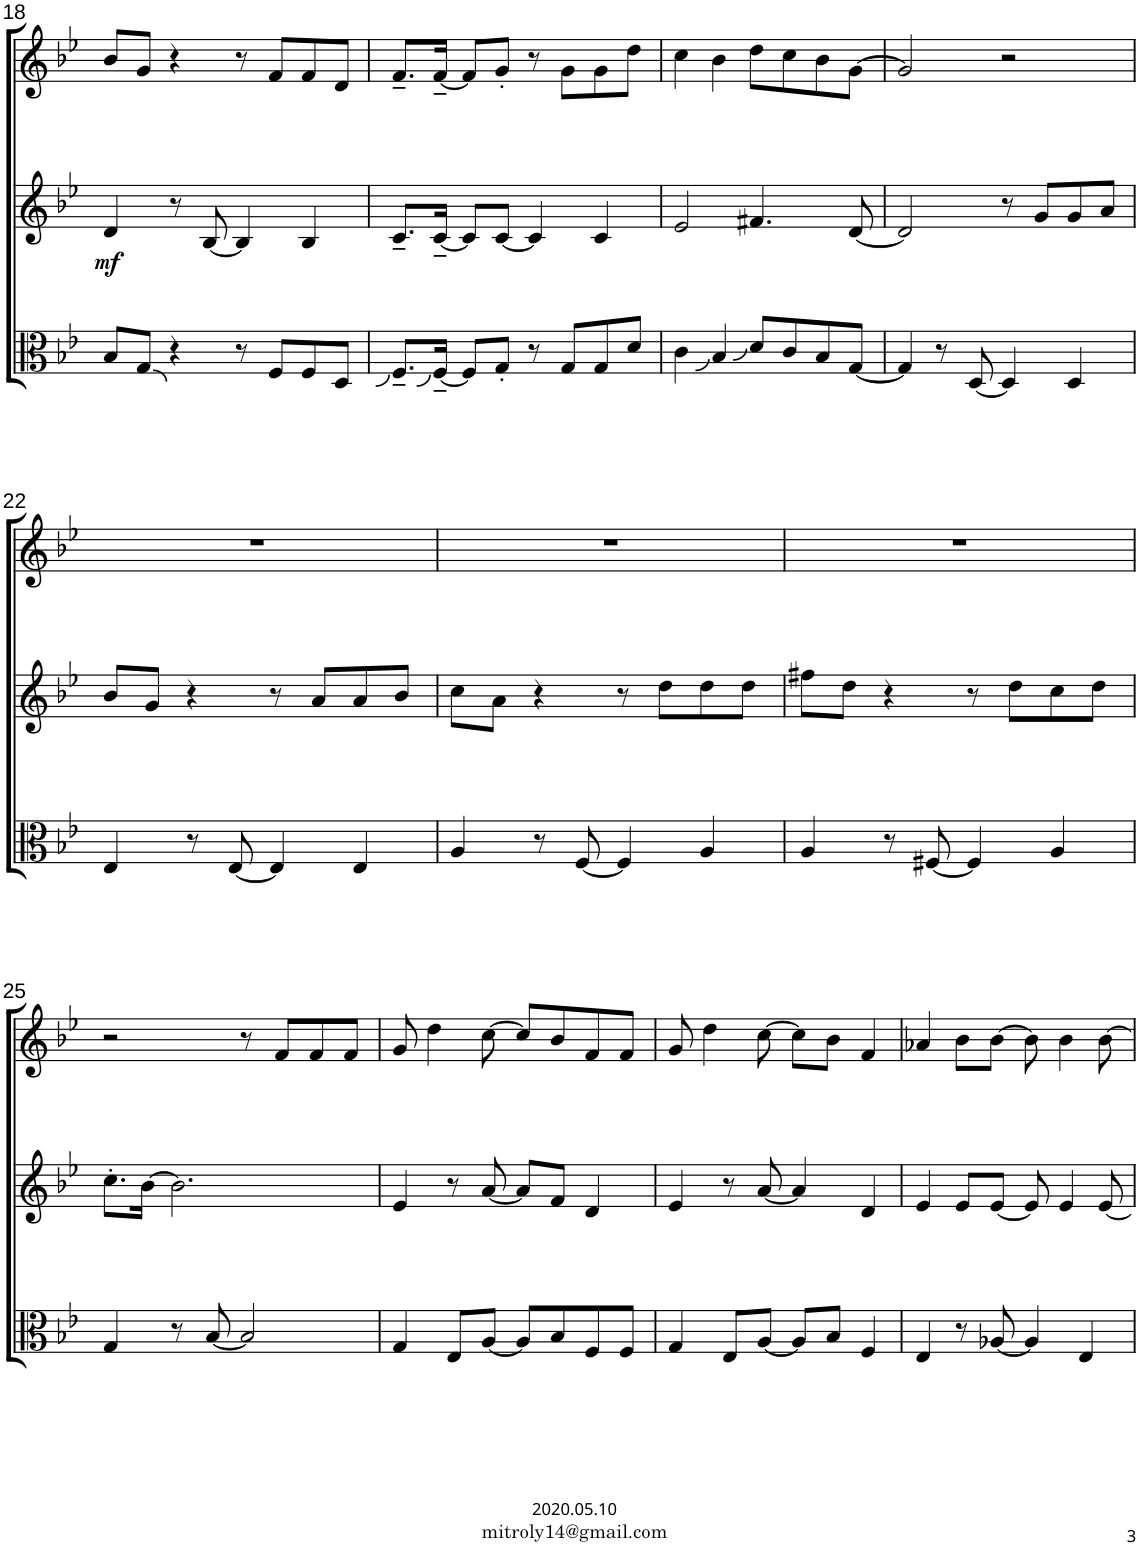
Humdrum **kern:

**kern	**kern	**kern	**dynam	**kern	**dynam	**kern
*part5	*part4	*part3	*part3	*part2	*part2	*part1
*staff5	*staff4	*staff3	*staff3	*staff2	*staff2	*staff1
*I"Tuba	*I"Alto	*I"Alto	*	*I"Violon 2	*	*I"Violon 1
*I'Tba.	*	*I'Alt.	*	*I'Vln	*	*I'Vln
!!LO:PB:g=z
*clefF4	*clefC3	*clefC3	*	*clefG2	*	*clefG2
*k[b-e-]	*k[b-e-]	*k[b-e-]	*	*k[b-e-]	*	*k[b-e-]
*M4/4	*M4/4	*M4/4	*	*M4/4	*	*M4/4
=18	=18	=18	=18	=18	=18	=18
!	!	!	!LO:DY:b	!	!LO:DY:b	!
4GG	8B-/L	4B-	mf	4d/	mf	8b-/L
.	8G/J	.	.	.	.	8g/J
8r	4r	8r	.	8r	.	4r
[8D	.	[8G	.	[8B-/	.	.
4D]	8r	4G]	.	4B-/]	.	8r
.	8F/L	.	.	.	.	8f/L
4DD	8F/	4G	.	4B-/	.	8f/
.	8D/J	.	.	.	.	8d/J
=19	=19	=19	=19	=19	=19	=19
4CC	8.F~/L	8.F~/L	.	8.c~/L	.	8.f~/L
.	[16F~/Jk	[16F~/Jk	.	[16c~/Jk	.	[16f~/Jk
8r	8F/L]	8F/L]	.	8c/L]	.	8f/L]
[8C	8G'/J	[8G/J	.	[8c/J	.	8g'/J
4C]	8r	4G]	.	4c/]	.	8r
.	8G/L	.	.	.	.	8g\L
4GG	8G/	4G	.	4c/	.	8g\
.	8d/J	.	.	.	.	8dd\J
=20	=20	=20	=20	=20	=20	=20
2EE-	4c\	2G	.	2e-/	.	4cc\
.	4B-/	.	.	.	.	4b-\
4DD	8d/L	4.A	.	4.f#X/	.	8dd\L
.	8c/	.	.	.	.	8cc\
8FF#X/L	8B-/	.	.	.	.	8b-\
[8GG/J	[8G/J	[8B-	.	[8d/	.	[8g\J
=21	=21	=21	=21	=21	=21	=21
4GG]	4G/]	4B-]	.	2d/]	.	2g/]
8r	8r	8r	.	.	.	.
[8BB-	[8D/	[8G	.	.	.	.
4BB-]	4D/]	4G]	.	8r	.	2r
.	.	.	.	8g/L	.	.
4GG	4D/	4B-	.	8g/	.	.
.	.	.	.	8a/J	.	.
!!LO:LB:g=z
=22	=22	=22	=22	=22	=22	=22
4EE-	4E-/	4B-	.	8b-/L	.	1r
.	.	.	.	8g/J	.	.
8r	8r	8r	.	4r	.	.
[8BB-	[8E-/	[8G	.	.	.	.
4BB-]	4E-/]	4G]	.	8r	.	.
.	.	.	.	8a/L	.	.
4GG	4E-/	4B-	.	8a/	.	.
.	.	.	.	8b-/J	.	.
=23	=23	=23	=23	=23	=23	=23
4FF	4A/	4c	.	8cc\L	.	1r
.	.	.	.	8a\J	.	.
8r	8r	8r	.	4r	.	.
[8C	[8F/	[8A	.	.	.	.
4C]	4F/]	4A]	.	8r	.	.
.	.	.	.	8dd\L	.	.
4FF	4A/	4c	.	8dd\	.	.
.	.	.	.	8dd\J	.	.
=24	=24	=24	=24	=24	=24	=24
4DD	4A/	4d	.	8ff#X\L	.	1r
.	.	.	.	8dd\J	.	.
8r	8r	8r	.	4r	.	.
[8AA	[8F#X/	[8d	.	.	.	.
4AA]	4F#/]	4d]	.	8r	.	.
.	.	.	.	8dd\L	.	.
4DD	4A/	4d	.	8cc\	.	.
.	.	.	.	8dd\J	.	.
!!LO:LB:g=z
=25	=25	=25	=25	=25	=25	=25
4DD	4G/	4B-	.	8.cc'\L	.	2r
.	.	.	.	[16b-\Jk	.	.
8r	8r	8r	.	2.b-\]	.	.
[8DD	[8B-/	[8d	.	.	.	.
2DD]	2B-/]	2d]	.	.	.	8r
.	.	.	.	.	.	8f/L
.	.	.	.	.	.	8f/
.	.	.	.	.	.	8f/J
=26	=26	=26	=26	=26	=26	=26
4EE-	4G/	4B-	.	4e-/	.	8g/
.	.	.	.	.	.	4dd\
8BB-/L	8E-/L	8r	.	8r	.	.
[8DD/J	[8A/J	[8f	.	[8a/	.	[8cc\
8DD/L]	8A/L]	8f\L]	.	8a/L]	.	8cc/L]
8DD/J	8B-/	8d\J	.	8f/J	.	8b-/
8BB-/L	8F/	4B-	.	4d/	.	8f/
8DD/J	8F/J	.	.	.	.	8f/J
=27	=27	=27	=27	=27	=27	=27
4CC	4G/	4c	.	4e-/	.	8g/
.	.	.	.	.	.	4dd\
8BB-/L	8E-/L	8r	.	8r	.	.
[8BBB-/J	[8A/J	[8f	.	[8a/	.	[8cc\
8BBB-/L]	8A/L]	4f]	.	4a/]	.	8cc\L]
8FF/J	8B-/J	.	.	.	.	8b-\J
4BB-	4F/	4B-	.	4d/	.	4f/
=28	=28	=28	=28	=28	=28	=28
4AA-X	4E-/	4c	.	4e-/	.	4a-X/
8r	8r	8c\L	.	8e-/L	.	8b-\L
[8E-	[8A-X/	[8c\J	.	[8e-/J	.	[8b-\J
4E-]	4A-/]	8c]	.	8e-/]	.	8b-\]
.	.	4c	.	4e-/	.	4b-\
4AA-	4E-/	.	.	.	.	.
.	.	[8c	.	[8e-/	.	[8b-\
=	=	=	=	=	=	=
*-	*-	*-	*-	*-	*-	*-
